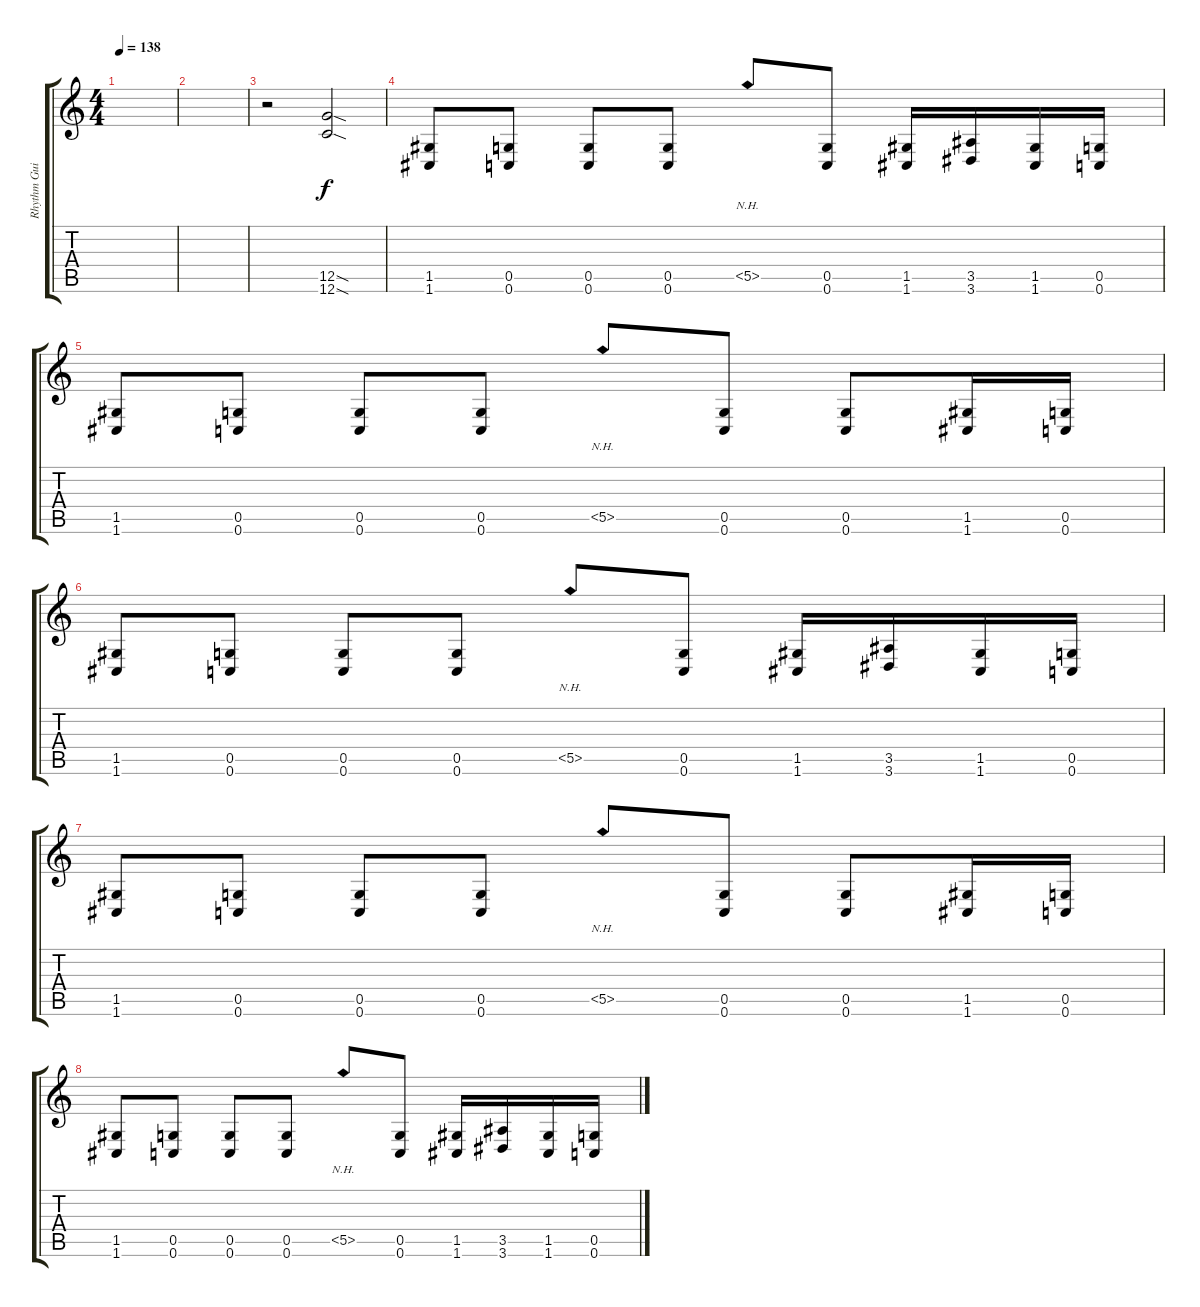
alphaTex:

\track ("Rhythm Guitar" "Rhythm Gui") {instrument distortionguitar}
\staff {score tabs}
\tuning (D4 A3 F3 C3 G2 C2) {hide}
\ts (4 4)
\tempo 138
\clef g2
\ks c
|
|
r.2 (12.5{sod} 12.6{sod}).2{dy f} |
(1.5 1.6).8 (0.5 0.6).8 (0.5 0.6).8 (0.5 0.6).8 5.5{nh}.8 (0.5 0.6).8 (1.5 1.6).16 (3.5 3.6).16 (1.5 1.6).16 (0.5 0.6).16 |
(1.5 1.6).8 (0.5 0.6).8 (0.5 0.6).8 (0.5 0.6).8 5.5{nh}.8 (0.5 0.6).8 (0.5 0.6).8 (1.5 1.6).16 (0.5 0.6).16 |
(1.5 1.6).8 (0.5 0.6).8 (0.5 0.6).8 (0.5 0.6).8 5.5{nh}.8 (0.5 0.6).8 (1.5 1.6).16 (3.5 3.6).16 (1.5 1.6).16 (0.5 0.6).16 |
(1.5 1.6).8 (0.5 0.6).8 (0.5 0.6).8 (0.5 0.6).8 5.5{nh}.8 (0.5 0.6).8 (0.5 0.6).8 (1.5 1.6).16 (0.5 0.6).16 |
(1.5 1.6).8 (0.5 0.6).8 (0.5 0.6).8 (0.5 0.6).8 5.5{nh}.8 (0.5 0.6).8 (1.5 1.6).16 (3.5 3.6).16 (1.5 1.6).16 (0.5 0.6).16
